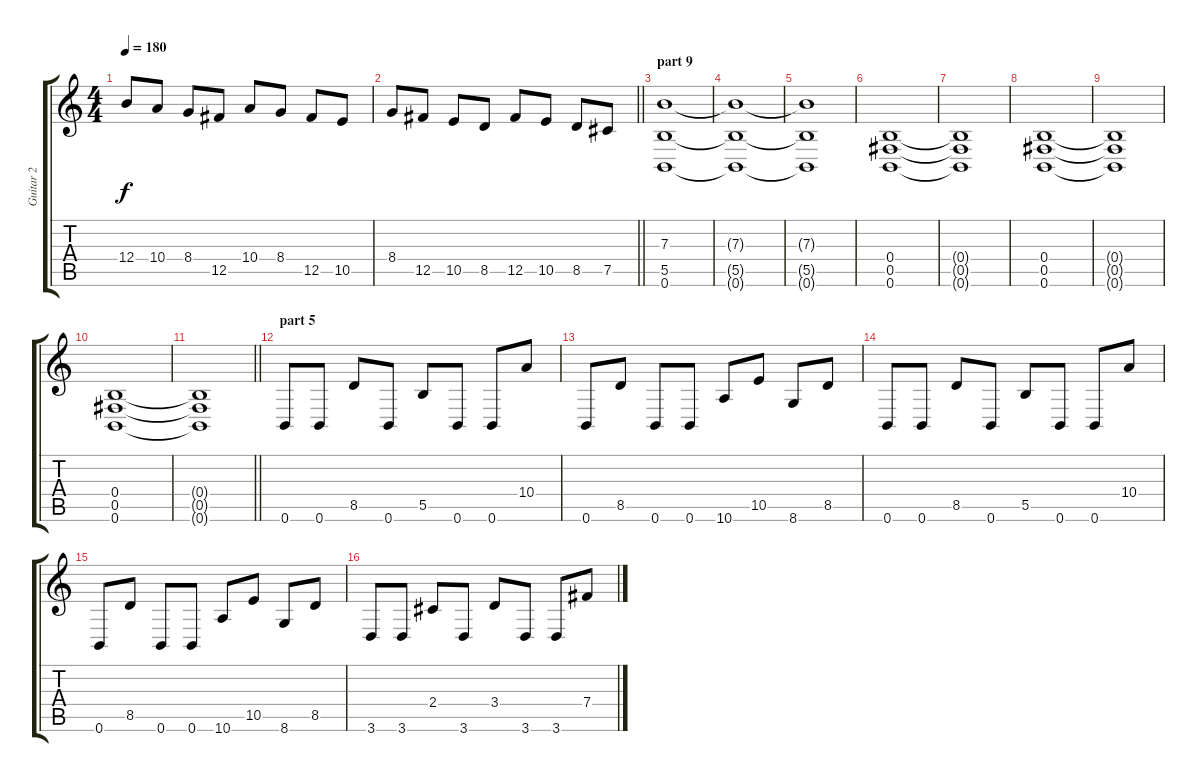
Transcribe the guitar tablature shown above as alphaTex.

\track ("Guitar 2" "Guitar 2") {instrument distortionguitar}
\staff {score tabs}
\tuning (Db4 Ab3 E3 B2 Gb2 B1) {hide}
\ts (4 4)
\tempo 180
\clef g2
\ks c
12.4.8{dy f} 10.4.8 8.4.8 12.5.8 10.4.8 8.4.8 12.5.8 10.5.8 |
\barLineRight lightlight
8.4.8 12.5.8 10.5.8 8.5.8 12.5.8 10.5.8 8.5.8 7.5.8 |
\section ("" "part 9")
(7.3 5.5 0.6).1 |
(7.3{t} 5.5{t} 0.6{t}).1 |
(7.3{t} 5.5{t} 0.6{t}).1 |
(0.4 0.5 0.6).1 |
(0.4{t} 0.5{t} 0.6{t}).1 |
(0.4 0.5 0.6).1 |
(0.4{t} 0.5{t} 0.6{t}).1 |
(0.4 0.5 0.6).1 |
\barLineRight lightlight
(0.4{t} 0.5{t} 0.6{t}).1 |
\section ("" "part 5")
0.6.8 0.6.8 8.5.8 0.6.8 5.5.8 0.6.8 0.6.8 10.4.8 |
0.6.8 8.5.8 0.6.8 0.6.8 10.6.8 10.5.8 8.6.8 8.5.8 |
0.6.8 0.6.8 8.5.8 0.6.8 5.5.8 0.6.8 0.6.8 10.4.8 |
0.6.8 8.5.8 0.6.8 0.6.8 10.6.8 10.5.8 8.6.8 8.5.8 |
3.6.8 3.6.8 2.4.8 3.6.8 3.4.8 3.6.8 3.6.8 7.4.8
